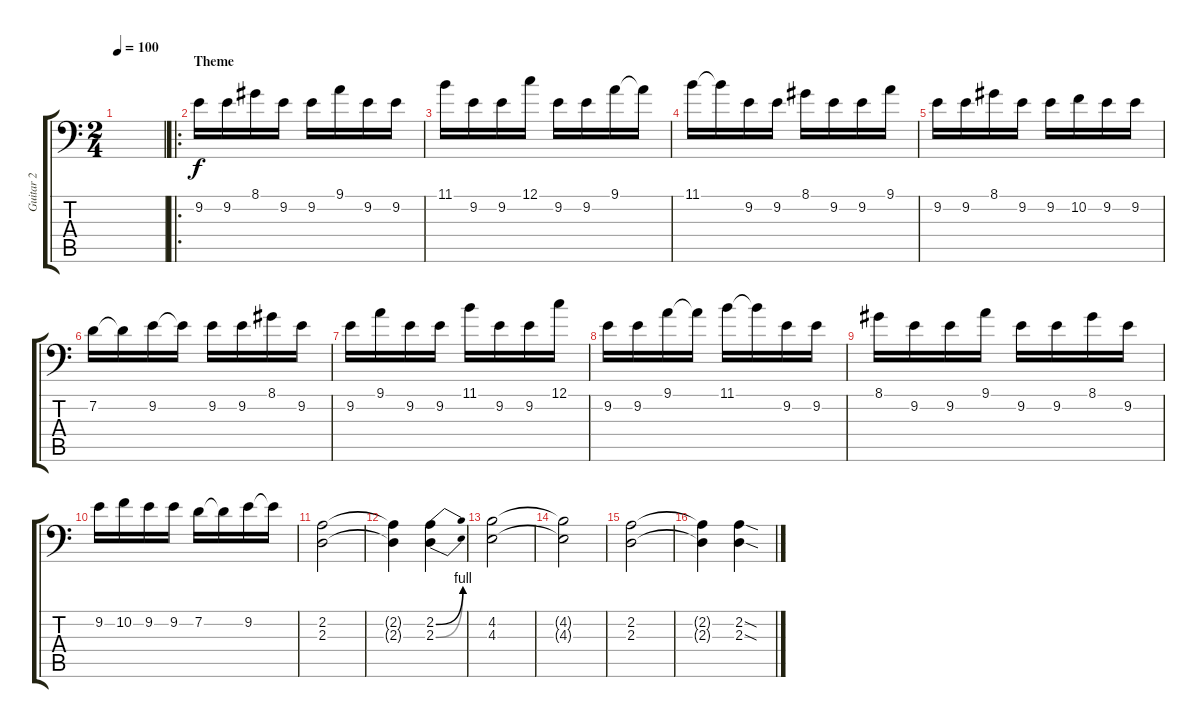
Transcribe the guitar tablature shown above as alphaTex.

\track ("Guitar 2" "Guitar 2") {instrument overdrivenguitar}
\staff {score tabs}
\tuning (C3 G2 C2 A1 E1 B0) {hide}
\ts (2 4)
\tempo 100
\clef f4
\ks c
|
\ro
\section ("" "Theme")
9.2.16 9.2.16 8.1.16 9.2.16 9.2.16 9.1.16 9.2.16 9.2.16 |
11.1.16 9.2.16 9.2.16 12.1.16 9.2.16 9.2.16 9.1.16 9.1{t}.16 |
11.1.16 11.1{t}.16 9.2.16 9.2.16 8.1.16 9.2.16 9.2.16 9.1.16 |
9.2.16 9.2.16 8.1.16 9.2.16 9.2.16 10.2.16 9.2.16 9.2.16 |
7.2.16 7.2{t}.16 9.2.16 9.2{t}.16 9.2.16 9.2.16 8.1.16 9.2.16 |
9.2.16 9.1.16 9.2.16 9.2.16 11.1.16 9.2.16 9.2.16 12.1.16 |
9.2.16 9.2.16 9.1.16 9.1{t}.16 11.1.16 11.1{t}.16 9.2.16 9.2.16 |
8.1.16 9.2.16 9.2.16 9.1.16 9.2.16 9.2.16 8.1.16 9.2.16 |
9.2.16 10.2.16 9.2.16 9.2.16 7.2.16 7.2{t}.16 9.2.16 9.2{t}.16 |
(2.2 2.3).2 |
(2.2{t} 2.3{t}).4 (2.2{be (bend 0 0 60 4)} 2.3{be (bend 0 0 60 4)}).4 |
(4.2 4.3).2 |
(4.2{t} 4.3{t}).2 |
(2.2 2.3).2 |
(2.2{t} 2.3{t}).4 (2.2{sod} 2.3{sod}).4
